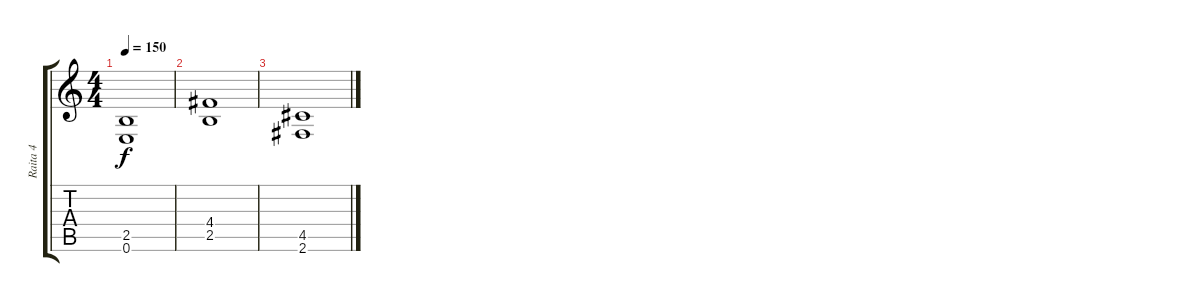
\track ("Raita 4" "Raita 4") {instrument electricguitarmuted}
\staff {score tabs}
\tuning (E4 B3 G3 D3 A2 E2) {hide}
\ts (4 4)
\tempo 150
\clef g2
\ks c
(2.5 0.6).1{dy f} |
(4.4 2.5).1 |
(4.5 2.6).1
